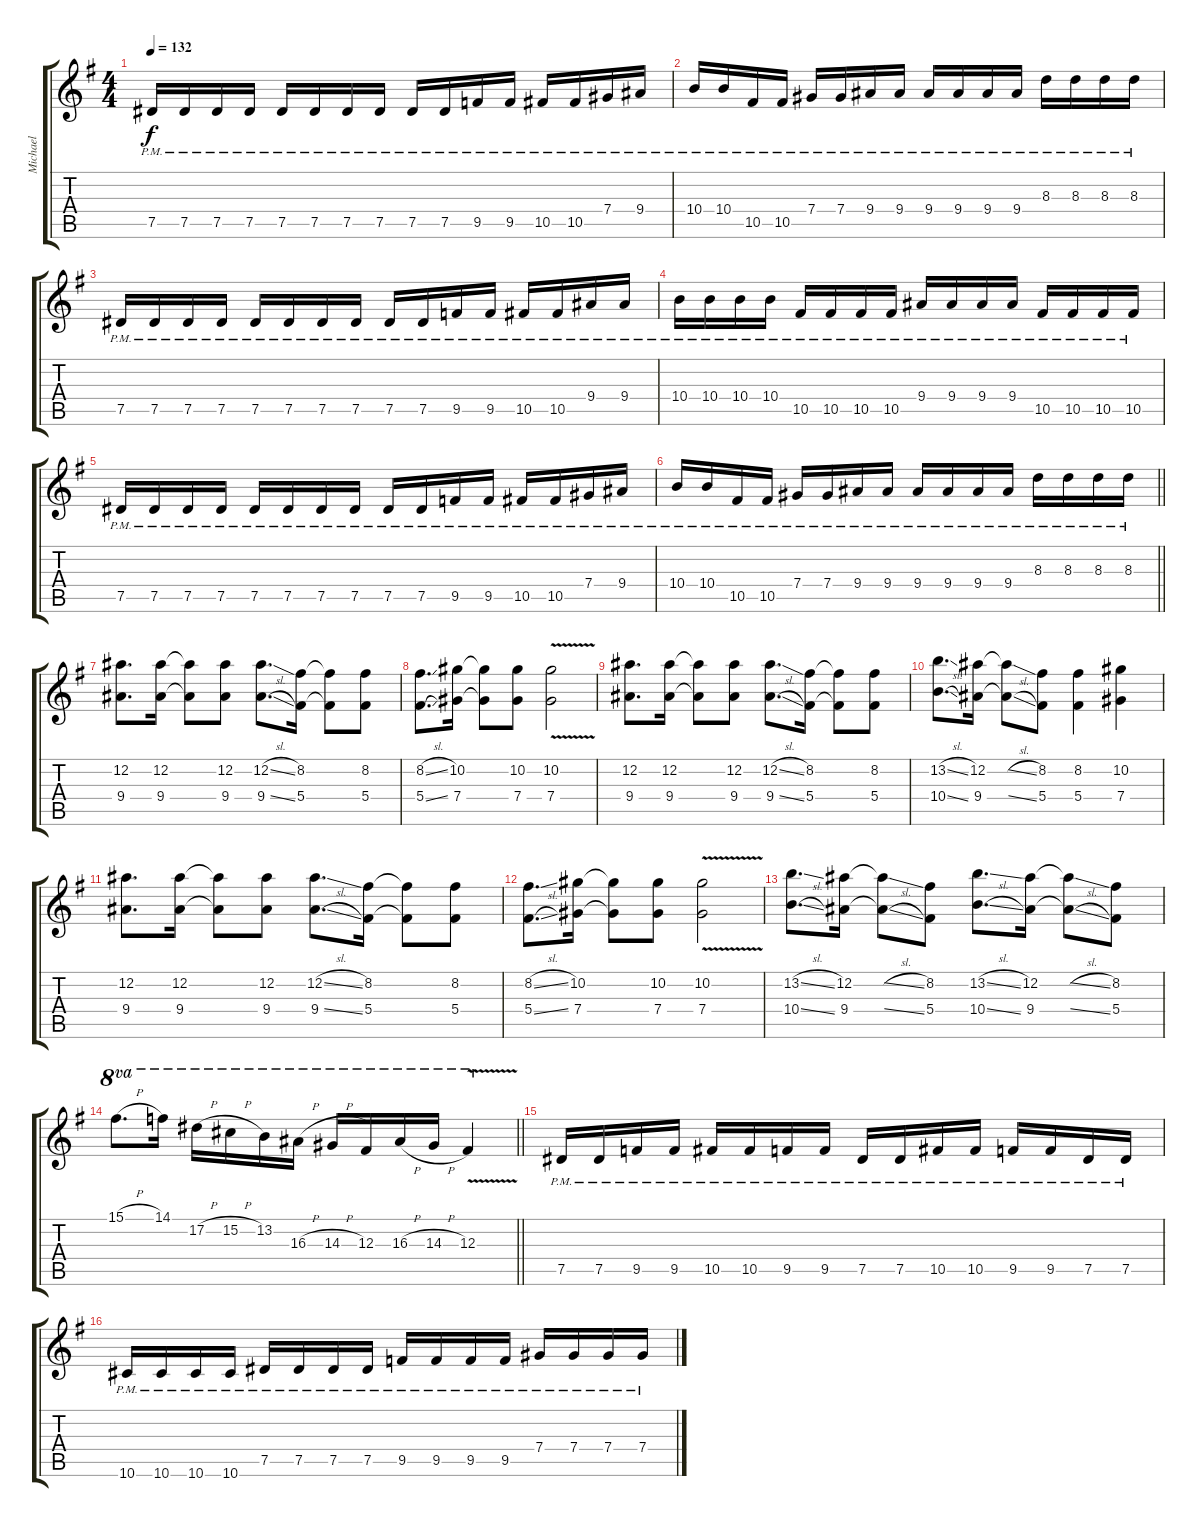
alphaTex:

\track ("Michael" "Michael") {instrument distortionguitar}
\staff {score tabs}
\tuning (Eb4 Bb3 Gb3 Db3 Ab2 Eb2) {hide}
\ts (4 4)
\tempo 132
\clef g2
\ks eminor
7.5{pm}.16{dy f} 7.5{pm}.16 7.5{pm}.16 7.5{pm}.16 7.5{pm}.16 7.5{pm}.16 7.5{pm}.16 7.5{pm}.16 7.5{pm}.16 7.5{pm}.16 9.5{pm}.16 9.5{pm}.16 10.5{pm}.16 10.5{pm}.16 7.4{pm}.16 9.4{pm}.16 |
10.4{pm}.16 10.4{pm}.16 10.5{pm}.16 10.5{pm}.16 7.4{pm}.16 7.4{pm}.16 9.4{pm}.16 9.4{pm}.16 9.4{pm}.16 9.4{pm}.16 9.4{pm}.16 9.4{pm}.16 8.3{pm}.16 8.3{pm}.16 8.3{pm}.16 8.3{pm}.16 |
7.5{pm}.16 7.5{pm}.16 7.5{pm}.16 7.5{pm}.16 7.5{pm}.16 7.5{pm}.16 7.5{pm}.16 7.5{pm}.16 7.5{pm}.16 7.5{pm}.16 9.5{pm}.16 9.5{pm}.16 10.5{pm}.16 10.5{pm}.16 9.4{pm}.16 9.4{pm}.16 |
10.4{pm}.16 10.4{pm}.16 10.4{pm}.16 10.4{pm}.16 10.5{pm}.16 10.5{pm}.16 10.5{pm}.16 10.5{pm}.16 9.4{pm}.16 9.4{pm}.16 9.4{pm}.16 9.4{pm}.16 10.5{pm}.16 10.5{pm}.16 10.5{pm}.16 10.5{pm}.16 |
7.5{pm}.16 7.5{pm}.16 7.5{pm}.16 7.5{pm}.16 7.5{pm}.16 7.5{pm}.16 7.5{pm}.16 7.5{pm}.16 7.5{pm}.16 7.5{pm}.16 9.5{pm}.16 9.5{pm}.16 10.5{pm}.16 10.5{pm}.16 7.4{pm}.16 9.4{pm}.16 |
\barLineRight lightlight
10.4{pm}.16 10.4{pm}.16 10.5{pm}.16 10.5{pm}.16 7.4{pm}.16 7.4{pm}.16 9.4{pm}.16 9.4{pm}.16 9.4{pm}.16 9.4{pm}.16 9.4{pm}.16 9.4{pm}.16 8.3{pm}.16 8.3{pm}.16 8.3{pm}.16 8.3{pm}.16 |
(12.2 9.4).8{d} (12.2 9.4).16 (12.2{t} 9.4{t}).8 (12.2 9.4).8 (12.2{sl} 9.4{sl}).8{d} (8.2 5.4).16 (8.2{t} 5.4{t}).8 (8.2 5.4).8 |
(8.2{sl} 5.4{sl}).8{d} (10.2 7.4).16 (10.2{t} 7.4{t}).8 (10.2 7.4).8 (10.2{v} 7.4{v}).2 |
(12.2 9.4).8{d} (12.2 9.4).16 (12.2{t} 9.4{t}).8 (12.2 9.4).8 (12.2{sl} 9.4{sl}).8{d} (8.2 5.4).16 (8.2{t} 5.4{t}).8 (8.2 5.4).8 |
(13.2{sl} 10.4{sl}).8{d} (12.2 9.4).16 (12.2{sl t} 9.4{sl t}).8 (8.2 5.4).8 (8.2 5.4).4 (10.2 7.4).4 |
(12.2 9.4).8{d} (12.2 9.4).16 (12.2{t} 9.4{t}).8 (12.2 9.4).8 (12.2{sl} 9.4{sl}).8{d} (8.2 5.4).16 (8.2{t} 5.4{t}).8 (8.2 5.4).8 |
(8.2{sl} 5.4{sl}).8{d} (10.2 7.4).16 (10.2{t} 7.4{t}).8 (10.2 7.4).8 (10.2{v} 7.4{v}).2 |
(13.2{sl} 10.4{sl}).8{d} (12.2 9.4).16 (12.2{sl t} 9.4{sl t}).8 (8.2 5.4).8 (13.2{sl} 10.4{sl}).8{d} (12.2 9.4).16 (12.2{sl t} 9.4{sl t}).8 (8.2 5.4).8 |
\barLineRight lightlight
15.1{h}.8{d ot 8va} 14.1.16{ot 8va} 17.2{h}.16{ot 8va} 15.2{h}.16{ot 8va} 13.2.16{ot 8va} 16.3{h}.16{ot 8va} 14.3{h}.16{ot 8va} 12.3.16{ot 8va} 16.3{h}.16{ot 8va} 14.3{h}.16{ot 8va} 12.3{v}.4{ot 8va} |
7.5{pm}.16 7.5{pm}.16 9.5{pm}.16 9.5{pm}.16 10.5{pm}.16 10.5{pm}.16 9.5{pm}.16 9.5{pm}.16 7.5{pm}.16 7.5{pm}.16 10.5{pm}.16 10.5{pm}.16 9.5{pm}.16 9.5{pm}.16 7.5{pm}.16 7.5{pm}.16 |
10.6{pm}.16 10.6{pm}.16 10.6{pm}.16 10.6{pm}.16 7.5{pm}.16 7.5{pm}.16 7.5{pm}.16 7.5{pm}.16 9.5{pm}.16 9.5{pm}.16 9.5{pm}.16 9.5{pm}.16 7.4{pm}.16 7.4{pm}.16 7.4{pm}.16 7.4{pm}.16
